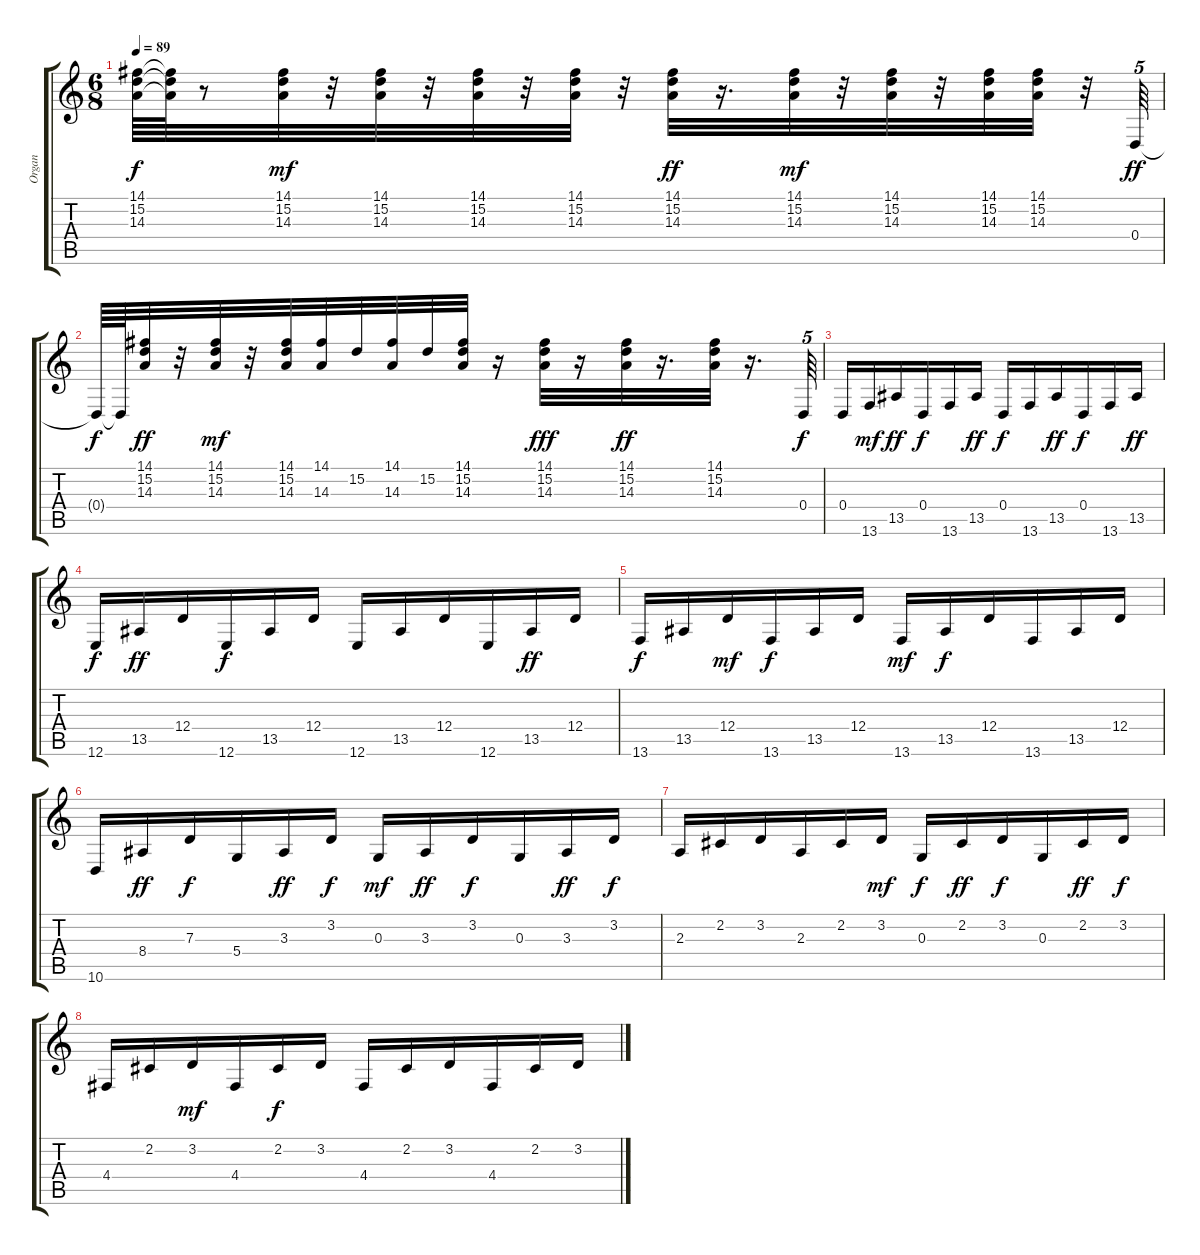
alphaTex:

\track ("Organ" "Organ") {instrument rockorgan}
\staff {score tabs}
\tuning (E4 B3 G3 D3 A2 E2) {hide}
\ts (6 8)
\tempo 89
\clef g2
\ks c
(14.1{t} 15.2{t} 14.3{t}).64{dy f} (14.1{t} 15.2{t} 14.3{t}).64 r.8 (14.1 15.2 14.3).32{dy mf} r.32 (14.1 15.2 14.3).32 r.32 (14.1 15.2 14.3).32 r.32 (14.1 15.2 14.3).32 r.32 (14.1 15.2 14.3).32{dy ff} r.16{d} (14.1 15.2 14.3).32{dy mf} r.32 (14.1 15.2 14.3).32 r.32 (14.1 15.2 14.3).32 (14.1 15.2 14.3).32 r.32 0.4.64{tu (5 4) dy ff} |
0.4{t}.64{dy f} 0.4{t}.64 (14.1 15.2 14.3).32{dy ff} r.32 (14.1 15.2 14.3).32{dy mf} r.32 (14.1 15.2 14.3).32 (14.1 14.3).32 15.2.32 (14.1 14.3).32 15.2.32 (14.1 15.2 14.3).32 r.16 (14.1 15.2 14.3).32{dy fff} r.16 (14.1 15.2 14.3).32{dy ff} r.16{d} (14.1 15.2 14.3).32 r.16{d} 0.4.64{tu (5 4) dy f} |
0.4.16 13.6.16{dy mf} 13.5.16{dy ff} 0.4.16{dy f} 13.6.16 13.5.16{dy ff} 0.4.16{dy f} 13.6.16 13.5.16{dy ff} 0.4.16{dy f} 13.6.16 13.5.16{dy ff} |
12.6.16{dy f} 13.5.16{dy ff} 12.4.16 12.6.16{dy f} 13.5.16 12.4.16 12.6.16 13.5.16 12.4.16 12.6.16 13.5.16{dy ff} 12.4.16 |
13.6.16{dy f} 13.5.16 12.4.16{dy mf} 13.6.16{dy f} 13.5.16 12.4.16 13.6.16{dy mf} 13.5.16{dy f} 12.4.16 13.6.16 13.5.16 12.4.16 |
10.6.16 8.4.16{dy ff} 7.3.16{dy f} 5.4.16 3.3.16{dy ff} 3.2.16{dy f} 0.3.16{dy mf} 3.3.16{dy ff} 3.2.16{dy f} 0.3.16 3.3.16{dy ff} 3.2.16{dy f} |
2.3.16 2.2.16 3.2.16 2.3.16 2.2.16 3.2.16{dy mf} 0.3.16{dy f} 2.2.16{dy ff} 3.2.16{dy f} 0.3.16 2.2.16{dy ff} 3.2.16{dy f} |
4.4.16 2.2.16 3.2.16{dy mf} 4.4.16 2.2.16{dy f} 3.2.16 4.4.16 2.2.16 3.2.16 4.4.16 2.2.16 3.2.16
